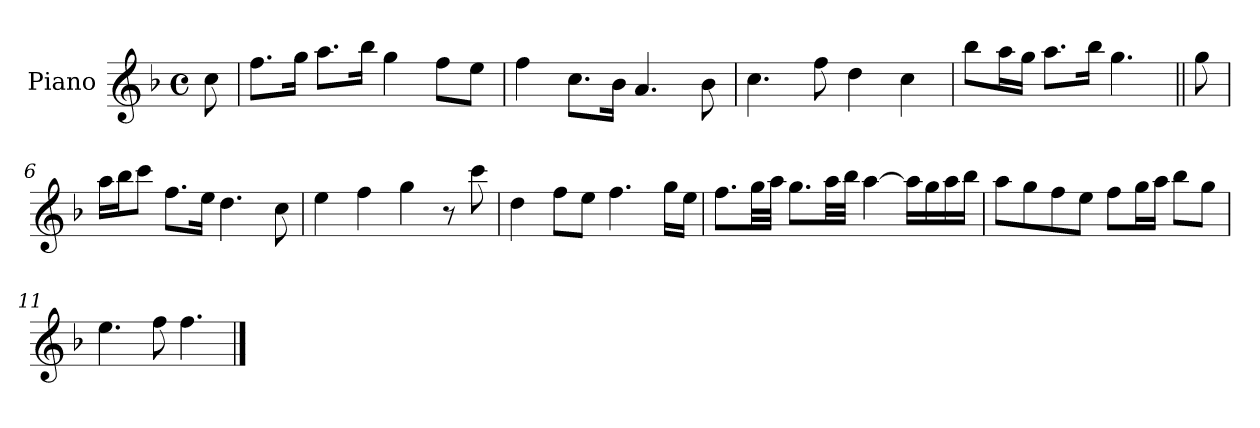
**kern
*part1
*staff1
*I"Piano
*I'Pno.
*clefG2
*k[b-]
*M4/4
*met(c)
=
8cc\
=1
8.ff\L
16gg\Jk
8.aa\L
16bb-\Jk
4gg\
8ff\L
8ee\J
=2
4ff\
8.cc\L
16b-\Jk
4.a/
8b-\
=3
4.cc\
8ff\
4dd\
4cc\
=4
8bb-\L
16aa\L
16gg\JJ
8.aa\L
16bb-\Jk
4.gg\
=5||
8gg\
=6
16aa\LL
16bb-\J
8ccc\J
8.ff\L
16ee\Jk
4.dd\
8cc\
=7
4ee\
4ff\
4gg\
8r
8ccc\
=8
4dd\
8ff\L
8ee\J
4.ff\
16gg\LL
16ee\JJ
=9
8.ff\L
32gg\LL
32aa\JJJ
8.gg\L
32aa\LL
32bb-\JJJ
[4aa\
16aa\LL]
16gg\
16aa\
16bb-\JJ
=10
8aa\L
8gg\
8ff\
8ee\J
8ff\L
16gg\L
16aa\JJ
8bb-\L
8gg\J
=11
4.ee\
8ff\
4.ff\
==
*-
